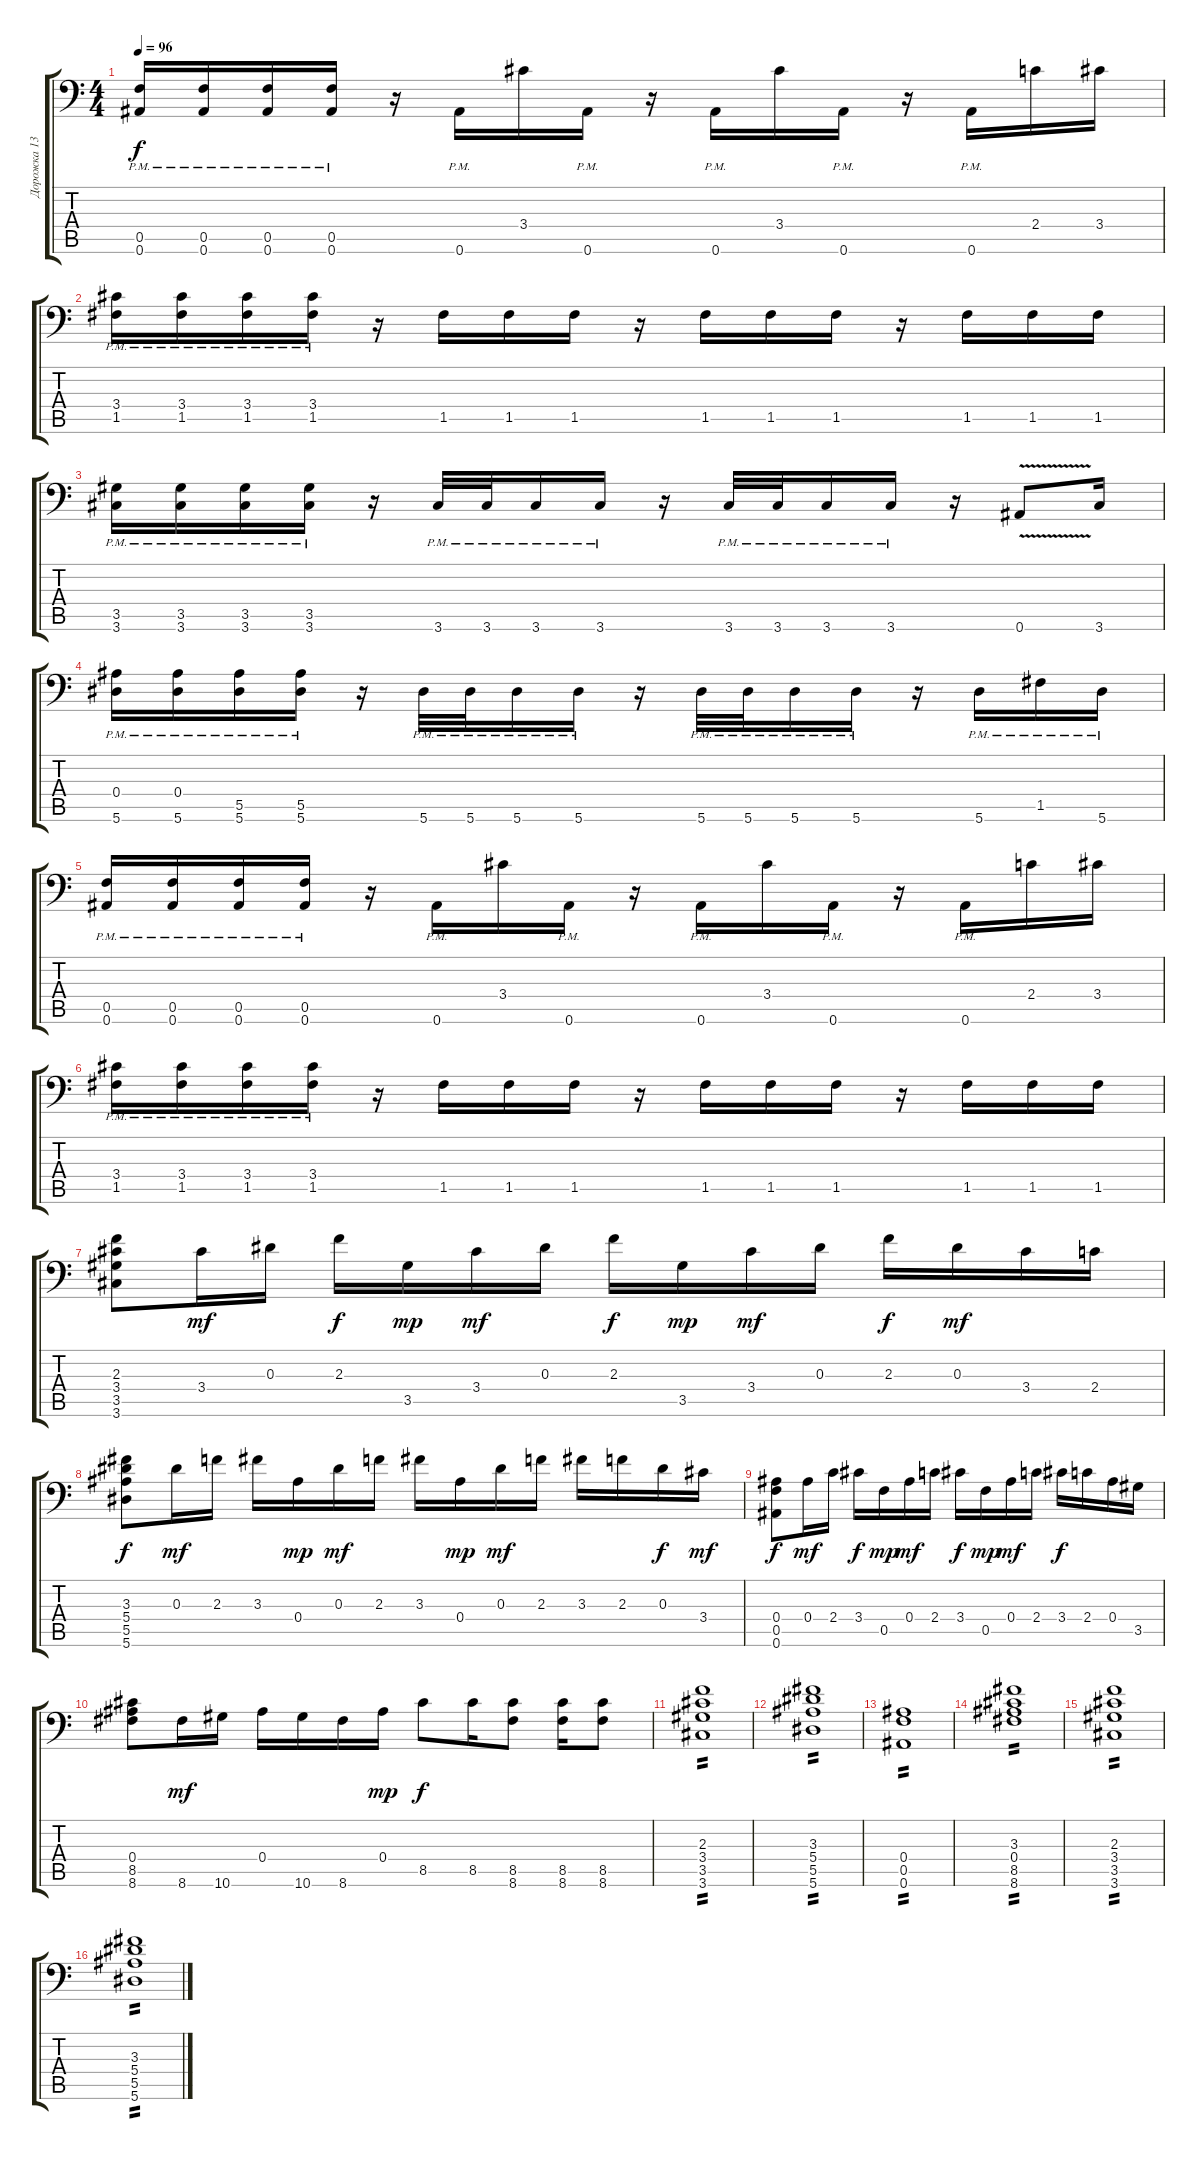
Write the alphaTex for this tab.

\track ("Дорожка 13" "Дорожка 13") {instrument distortionguitar}
\staff {score tabs}
\tuning (C4 G3 Eb3 Bb2 F2 Bb1) {hide}
\ts (4 4)
\tempo 96
\clef f4
\ks c
(0.5{pm} 0.6{pm}).16{dy f} (0.5{pm} 0.6{pm}).16 (0.5{pm} 0.6{pm}).16 (0.5{pm} 0.6{pm}).16 r.16 0.6{pm}.16 3.4.16 0.6{pm}.16 r.16 0.6{pm}.16 3.4.16 0.6{pm}.16 r.16 0.6{pm}.16 2.4.16 3.4.16 |
(3.4{pm} 1.5{pm}).16 (3.4{pm} 1.5{pm}).16 (3.4{pm} 1.5{pm}).16 (3.4{pm} 1.5{pm}).16 r.16 1.5.16 1.5.16 1.5.16 r.16 1.5.16 1.5.16 1.5.16 r.16 1.5.16 1.5.16 1.5.16 |
(3.5{pm} 3.6{pm}).16 (3.5{pm} 3.6{pm}).16 (3.5{pm} 3.6{pm}).16 (3.5{pm} 3.6{pm}).16 r.16 3.6{pm}.32 3.6{pm}.32 3.6{pm}.16 3.6{pm}.16 r.16 3.6{pm}.32 3.6{pm}.32 3.6{pm}.16 3.6{pm}.16 r.16 0.6{v}.8 3.6.16 |
(0.4{pm} 5.6{pm}).16 (0.4{pm} 5.6{pm}).16 (5.5{pm} 5.6{pm}).16 (5.5{pm} 5.6{pm}).16 r.16 5.6{pm}.32 5.6{pm}.32 5.6{pm}.16 5.6{pm}.16 r.16 5.6{pm}.32 5.6{pm}.32 5.6{pm}.16 5.6{pm}.16 r.16 5.6{pm}.16 1.5{pm}.16 5.6{pm}.16 |
(0.5{pm} 0.6{pm}).16 (0.5{pm} 0.6{pm}).16 (0.5{pm} 0.6{pm}).16 (0.5{pm} 0.6{pm}).16 r.16 0.6{pm}.16 3.4.16 0.6{pm}.16 r.16 0.6{pm}.16 3.4.16 0.6{pm}.16 r.16 0.6{pm}.16 2.4.16 3.4.16 |
(3.4{pm} 1.5{pm}).16 (3.4{pm} 1.5{pm}).16 (3.4{pm} 1.5{pm}).16 (3.4{pm} 1.5{pm}).16 r.16 1.5.16 1.5.16 1.5.16 r.16 1.5.16 1.5.16 1.5.16 r.16 1.5.16 1.5.16 1.5.16 |
(2.3 3.4 3.5 3.6).8 3.4.16{dy mf} 0.3.16 2.3.16{dy f} 3.5.16{dy mp} 3.4.16{dy mf} 0.3.16 2.3.16{dy f} 3.5.16{dy mp} 3.4.16{dy mf} 0.3.16 2.3.16{dy f} 0.3.16{dy mf} 3.4.16 2.4.16 |
(3.3 5.4 5.5 5.6).8{dy f} 0.3.16{dy mf} 2.3.16 3.3.16 0.4.16{dy mp} 0.3.16{dy mf} 2.3.16 3.3.16 0.4.16{dy mp} 0.3.16{dy mf} 2.3.16 3.3.16 2.3.16 0.3.16{dy f} 3.4.16{dy mf} |
(0.4 0.5 0.6).8{dy f} 0.4.16{dy mf} 2.4.16 3.4.16{dy f} 0.5.16{dy mp} 0.4.16{dy mf} 2.4.16 3.4.16{dy f} 0.5.16{dy mp} 0.4.16{dy mf} 2.4.16 3.4.16{dy f} 2.4.16 0.4.16 3.5.16 |
(0.4 8.5 8.6).8 8.6.16{dy mf} 10.6.16 0.4.16 10.6.16 8.6.16 0.4.16{dy mp} 8.5.8{dy f} 8.5.16 (8.5 8.6).8 (8.5 8.6).16 (8.5 8.6).8 |
(2.3 3.4 3.5 3.6).1{tp 2} |
(3.3 5.4 5.5 5.6).1{tp 2} |
(0.4 0.5 0.6).1{tp 2} |
(3.3 0.4 8.5 8.6).1{tp 2} |
(2.3 3.4 3.5 3.6).1{tp 2} |
(3.3 5.4 5.5 5.6).1{tp 2}
